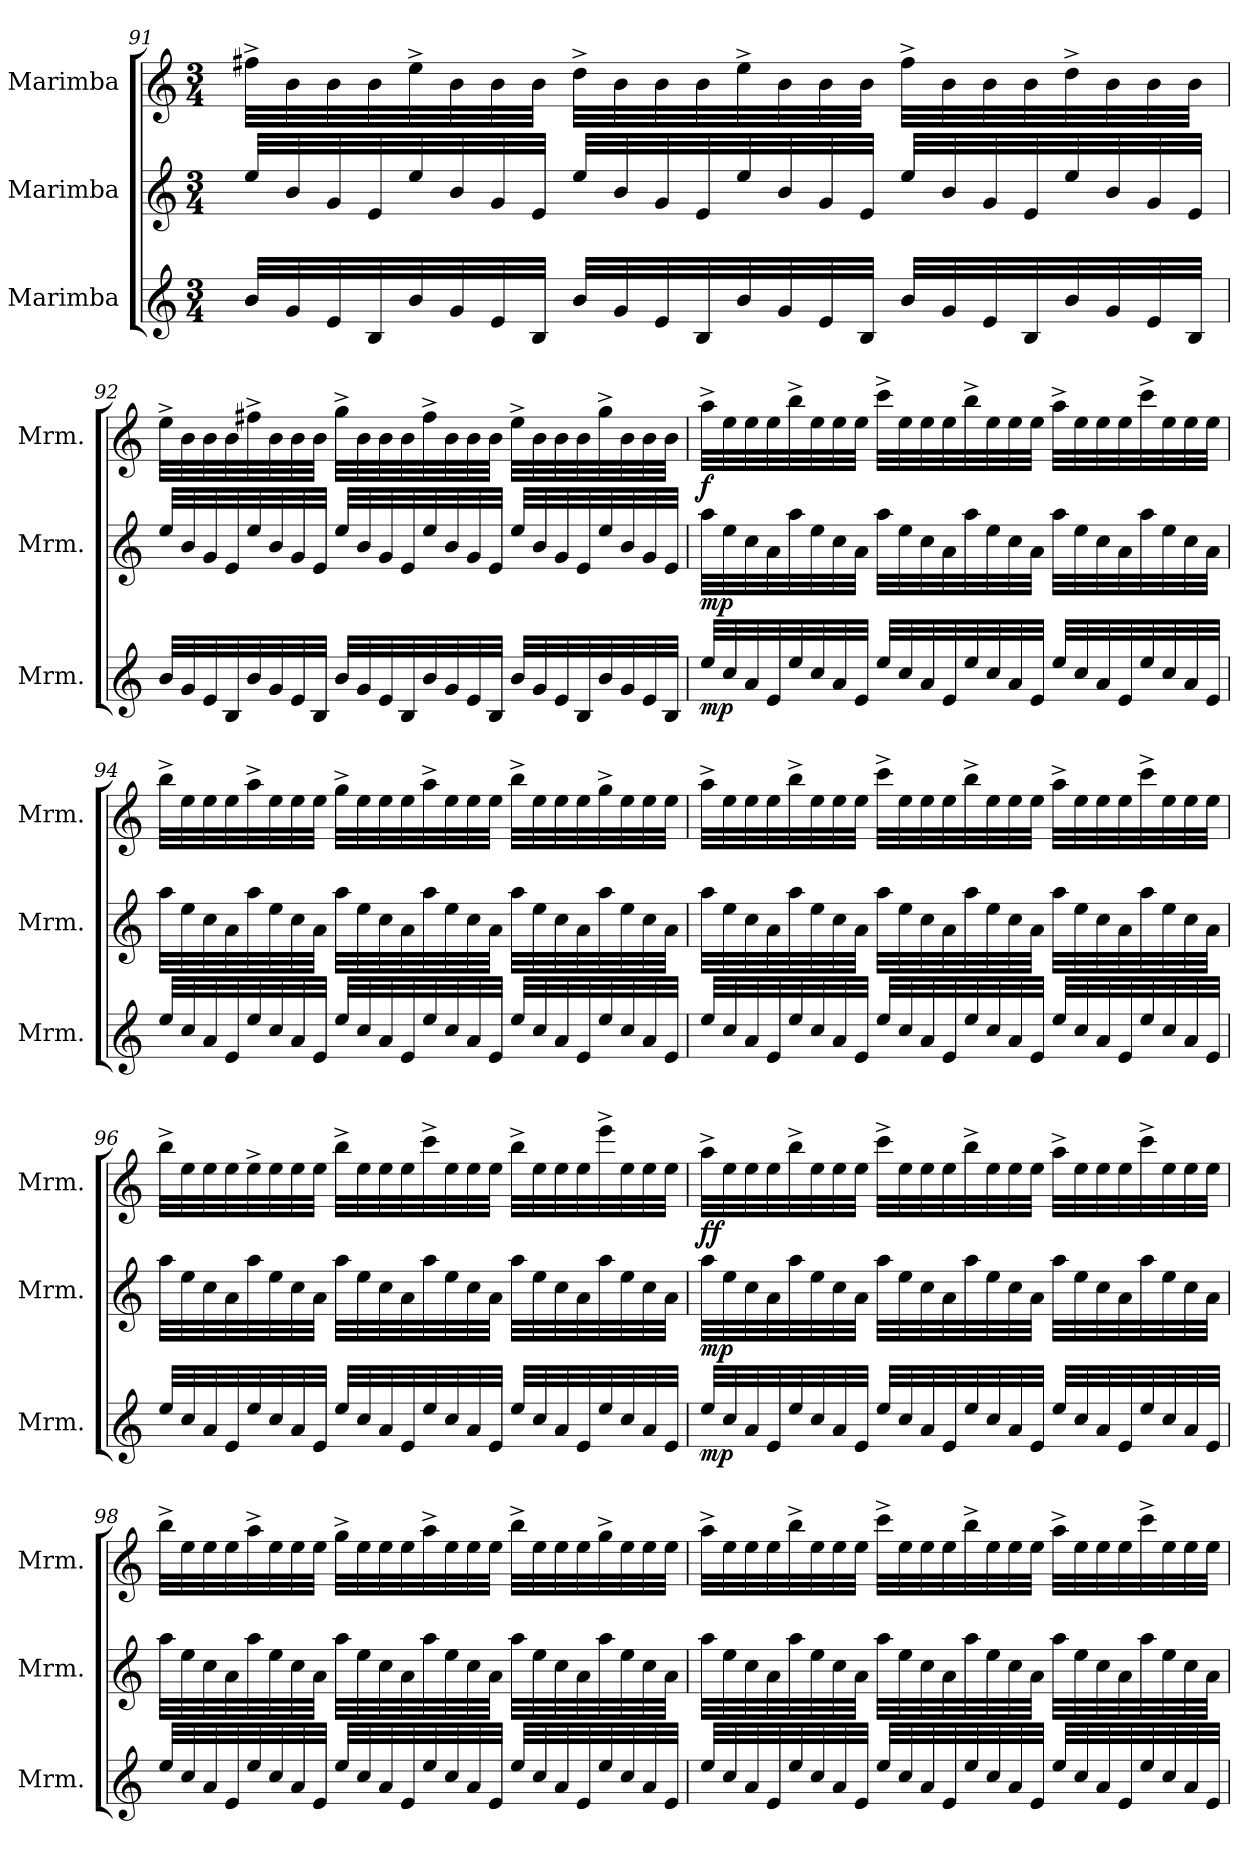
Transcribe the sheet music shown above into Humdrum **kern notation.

**kern	**dynam	**kern	**dynam	**kern	**dynam
*part3	*part3	*part2	*part2	*part1	*part1
*staff3	*staff3	*staff2	*staff2	*staff1	*staff1
*I"Marimba	*	*I"Marimba	*	*I"Marimba	*
*I'Mrm.	*	*I'Mrm.	*	*I'Mrm.	*
!!LO:LB:g=z
*clefG2	*	*clefG2	*	*clefG2	*
*k[]	*	*k[]	*	*k[]	*
*M3/4	*	*M3/4	*	*M3/4	*
=91	=91	=91	=91	=91	=91
32b/LLL	.	32ee/LLL	.	32ff#X^\LLL	.
32g/	.	32b/	.	32b\	.
32e/	.	32g/	.	32b\	.
32B/	.	32e/	.	32b\	.
32b/	.	32ee/	.	32ee^\	.
32g/	.	32b/	.	32b\	.
32e/	.	32g/	.	32b\	.
32B/JJJ	.	32e/JJJ	.	32b\JJJ	.
32b/LLL	.	32ee/LLL	.	32dd^\LLL	.
32g/	.	32b/	.	32b\	.
32e/	.	32g/	.	32b\	.
32B/	.	32e/	.	32b\	.
32b/	.	32ee/	.	32ee^\	.
32g/	.	32b/	.	32b\	.
32e/	.	32g/	.	32b\	.
32B/JJJ	.	32e/JJJ	.	32b\JJJ	.
32b/LLL	.	32ee/LLL	.	32ff#^\LLL	.
32g/	.	32b/	.	32b\	.
32e/	.	32g/	.	32b\	.
32B/	.	32e/	.	32b\	.
32b/	.	32ee/	.	32dd^\	.
32g/	.	32b/	.	32b\	.
32e/	.	32g/	.	32b\	.
32B/JJJ	.	32e/JJJ	.	32b\JJJ	.
!!LO:PB:g=z
=92	=92	=92	=92	=92	=92
32b/LLL	.	32ee/LLL	.	32ee^\LLL	.
32g/	.	32b/	.	32b\	.
32e/	.	32g/	.	32b\	.
32B/	.	32e/	.	32b\	.
32b/	.	32ee/	.	32ff#X^\	.
32g/	.	32b/	.	32b\	.
32e/	.	32g/	.	32b\	.
32B/JJJ	.	32e/JJJ	.	32b\JJJ	.
32b/LLL	.	32ee/LLL	.	32gg^\LLL	.
32g/	.	32b/	.	32b\	.
32e/	.	32g/	.	32b\	.
32B/	.	32e/	.	32b\	.
32b/	.	32ee/	.	32ff#^\	.
32g/	.	32b/	.	32b\	.
32e/	.	32g/	.	32b\	.
32B/JJJ	.	32e/JJJ	.	32b\JJJ	.
32b/LLL	.	32ee/LLL	.	32ee^\LLL	.
32g/	.	32b/	.	32b\	.
32e/	.	32g/	.	32b\	.
32B/	.	32e/	.	32b\	.
32b/	.	32ee/	.	32gg^\	.
32g/	.	32b/	.	32b\	.
32e/	.	32g/	.	32b\	.
32B/JJJ	.	32e/JJJ	.	32b\JJJ	.
!!LO:LB:g=z
=93	=93	=93	=93	=93	=93
!	!LO:DY:b	!	!LO:DY:b	!	!LO:DY:b
32ee/LLL	mp	32aa\LLL	mp	32aa^\LLL	f
32cc/	.	32ee\	.	32ee\	.
32a/	.	32cc\	.	32ee\	.
32e/	.	32a\	.	32ee\	.
32ee/	.	32aa\	.	32bb^\	.
32cc/	.	32ee\	.	32ee\	.
32a/	.	32cc\	.	32ee\	.
32e/JJJ	.	32a\JJJ	.	32ee\JJJ	.
32ee/LLL	.	32aa\LLL	.	32ccc^\LLL	.
32cc/	.	32ee\	.	32ee\	.
32a/	.	32cc\	.	32ee\	.
32e/	.	32a\	.	32ee\	.
32ee/	.	32aa\	.	32bb^\	.
32cc/	.	32ee\	.	32ee\	.
32a/	.	32cc\	.	32ee\	.
32e/JJJ	.	32a\JJJ	.	32ee\JJJ	.
32ee/LLL	.	32aa\LLL	.	32aa^\LLL	.
32cc/	.	32ee\	.	32ee\	.
32a/	.	32cc\	.	32ee\	.
32e/	.	32a\	.	32ee\	.
32ee/	.	32aa\	.	32ccc^\	.
32cc/	.	32ee\	.	32ee\	.
32a/	.	32cc\	.	32ee\	.
32e/JJJ	.	32a\JJJ	.	32ee\JJJ	.
!!LO:PB:g=z
=94	=94	=94	=94	=94	=94
32ee/LLL	.	32aa\LLL	.	32bb^\LLL	.
32cc/	.	32ee\	.	32ee\	.
32a/	.	32cc\	.	32ee\	.
32e/	.	32a\	.	32ee\	.
32ee/	.	32aa\	.	32aa^\	.
32cc/	.	32ee\	.	32ee\	.
32a/	.	32cc\	.	32ee\	.
32e/JJJ	.	32a\JJJ	.	32ee\JJJ	.
32ee/LLL	.	32aa\LLL	.	32gg^\LLL	.
32cc/	.	32ee\	.	32ee\	.
32a/	.	32cc\	.	32ee\	.
32e/	.	32a\	.	32ee\	.
32ee/	.	32aa\	.	32aa^\	.
32cc/	.	32ee\	.	32ee\	.
32a/	.	32cc\	.	32ee\	.
32e/JJJ	.	32a\JJJ	.	32ee\JJJ	.
32ee/LLL	.	32aa\LLL	.	32bb^\LLL	.
32cc/	.	32ee\	.	32ee\	.
32a/	.	32cc\	.	32ee\	.
32e/	.	32a\	.	32ee\	.
32ee/	.	32aa\	.	32gg^\	.
32cc/	.	32ee\	.	32ee\	.
32a/	.	32cc\	.	32ee\	.
32e/JJJ	.	32a\JJJ	.	32ee\JJJ	.
!!LO:LB:g=z
=95	=95	=95	=95	=95	=95
32ee/LLL	.	32aa\LLL	.	32aa^\LLL	.
32cc/	.	32ee\	.	32ee\	.
32a/	.	32cc\	.	32ee\	.
32e/	.	32a\	.	32ee\	.
32ee/	.	32aa\	.	32bb^\	.
32cc/	.	32ee\	.	32ee\	.
32a/	.	32cc\	.	32ee\	.
32e/JJJ	.	32a\JJJ	.	32ee\JJJ	.
32ee/LLL	.	32aa\LLL	.	32ccc^\LLL	.
32cc/	.	32ee\	.	32ee\	.
32a/	.	32cc\	.	32ee\	.
32e/	.	32a\	.	32ee\	.
32ee/	.	32aa\	.	32bb^\	.
32cc/	.	32ee\	.	32ee\	.
32a/	.	32cc\	.	32ee\	.
32e/JJJ	.	32a\JJJ	.	32ee\JJJ	.
32ee/LLL	.	32aa\LLL	.	32aa^\LLL	.
32cc/	.	32ee\	.	32ee\	.
32a/	.	32cc\	.	32ee\	.
32e/	.	32a\	.	32ee\	.
32ee/	.	32aa\	.	32ccc^\	.
32cc/	.	32ee\	.	32ee\	.
32a/	.	32cc\	.	32ee\	.
32e/JJJ	.	32a\JJJ	.	32ee\JJJ	.
!!LO:PB:g=z
=96	=96	=96	=96	=96	=96
32ee/LLL	.	32aa\LLL	.	32bb^\LLL	.
32cc/	.	32ee\	.	32ee\	.
32a/	.	32cc\	.	32ee\	.
32e/	.	32a\	.	32ee\	.
32ee/	.	32aa\	.	32ee^\	.
32cc/	.	32ee\	.	32ee\	.
32a/	.	32cc\	.	32ee\	.
32e/JJJ	.	32a\JJJ	.	32ee\JJJ	.
32ee/LLL	.	32aa\LLL	.	32bb^\LLL	.
32cc/	.	32ee\	.	32ee\	.
32a/	.	32cc\	.	32ee\	.
32e/	.	32a\	.	32ee\	.
32ee/	.	32aa\	.	32ccc^\	.
32cc/	.	32ee\	.	32ee\	.
32a/	.	32cc\	.	32ee\	.
32e/JJJ	.	32a\JJJ	.	32ee\JJJ	.
32ee/LLL	.	32aa\LLL	.	32bb^\LLL	.
32cc/	.	32ee\	.	32ee\	.
32a/	.	32cc\	.	32ee\	.
32e/	.	32a\	.	32ee\	.
32ee/	.	32aa\	.	32eee^\	.
32cc/	.	32ee\	.	32ee\	.
32a/	.	32cc\	.	32ee\	.
32e/JJJ	.	32a\JJJ	.	32ee\JJJ	.
!!LO:LB:g=z
=97	=97	=97	=97	=97	=97
!	!LO:DY:b	!	!LO:DY:b	!	!LO:DY:b
32ee/LLL	mp	32aa\LLL	mp	32aa^\LLL	ff
32cc/	.	32ee\	.	32ee\	.
32a/	.	32cc\	.	32ee\	.
32e/	.	32a\	.	32ee\	.
32ee/	.	32aa\	.	32bb^\	.
32cc/	.	32ee\	.	32ee\	.
32a/	.	32cc\	.	32ee\	.
32e/JJJ	.	32a\JJJ	.	32ee\JJJ	.
32ee/LLL	.	32aa\LLL	.	32ccc^\LLL	.
32cc/	.	32ee\	.	32ee\	.
32a/	.	32cc\	.	32ee\	.
32e/	.	32a\	.	32ee\	.
32ee/	.	32aa\	.	32bb^\	.
32cc/	.	32ee\	.	32ee\	.
32a/	.	32cc\	.	32ee\	.
32e/JJJ	.	32a\JJJ	.	32ee\JJJ	.
32ee/LLL	.	32aa\LLL	.	32aa^\LLL	.
32cc/	.	32ee\	.	32ee\	.
32a/	.	32cc\	.	32ee\	.
32e/	.	32a\	.	32ee\	.
32ee/	.	32aa\	.	32ccc^\	.
32cc/	.	32ee\	.	32ee\	.
32a/	.	32cc\	.	32ee\	.
32e/JJJ	.	32a\JJJ	.	32ee\JJJ	.
!!LO:PB:g=z
=98	=98	=98	=98	=98	=98
32ee/LLL	.	32aa\LLL	.	32bb^\LLL	.
32cc/	.	32ee\	.	32ee\	.
32a/	.	32cc\	.	32ee\	.
32e/	.	32a\	.	32ee\	.
32ee/	.	32aa\	.	32aa^\	.
32cc/	.	32ee\	.	32ee\	.
32a/	.	32cc\	.	32ee\	.
32e/JJJ	.	32a\JJJ	.	32ee\JJJ	.
32ee/LLL	.	32aa\LLL	.	32gg^\LLL	.
32cc/	.	32ee\	.	32ee\	.
32a/	.	32cc\	.	32ee\	.
32e/	.	32a\	.	32ee\	.
32ee/	.	32aa\	.	32aa^\	.
32cc/	.	32ee\	.	32ee\	.
32a/	.	32cc\	.	32ee\	.
32e/JJJ	.	32a\JJJ	.	32ee\JJJ	.
32ee/LLL	.	32aa\LLL	.	32bb^\LLL	.
32cc/	.	32ee\	.	32ee\	.
32a/	.	32cc\	.	32ee\	.
32e/	.	32a\	.	32ee\	.
32ee/	.	32aa\	.	32gg^\	.
32cc/	.	32ee\	.	32ee\	.
32a/	.	32cc\	.	32ee\	.
32e/JJJ	.	32a\JJJ	.	32ee\JJJ	.
!!LO:LB:g=z
=99	=99	=99	=99	=99	=99
32ee/LLL	.	32aa\LLL	.	32aa^\LLL	.
32cc/	.	32ee\	.	32ee\	.
32a/	.	32cc\	.	32ee\	.
32e/	.	32a\	.	32ee\	.
32ee/	.	32aa\	.	32bb^\	.
32cc/	.	32ee\	.	32ee\	.
32a/	.	32cc\	.	32ee\	.
32e/JJJ	.	32a\JJJ	.	32ee\JJJ	.
32ee/LLL	.	32aa\LLL	.	32ccc^\LLL	.
32cc/	.	32ee\	.	32ee\	.
32a/	.	32cc\	.	32ee\	.
32e/	.	32a\	.	32ee\	.
32ee/	.	32aa\	.	32bb^\	.
32cc/	.	32ee\	.	32ee\	.
32a/	.	32cc\	.	32ee\	.
32e/JJJ	.	32a\JJJ	.	32ee\JJJ	.
32ee/LLL	.	32aa\LLL	.	32aa^\LLL	.
32cc/	.	32ee\	.	32ee\	.
32a/	.	32cc\	.	32ee\	.
32e/	.	32a\	.	32ee\	.
32ee/	.	32aa\	.	32ccc^\	.
32cc/	.	32ee\	.	32ee\	.
32a/	.	32cc\	.	32ee\	.
32e/JJJ	.	32a\JJJ	.	32ee\JJJ	.
=	=	=	=	=	=
*-	*-	*-	*-	*-	*-
